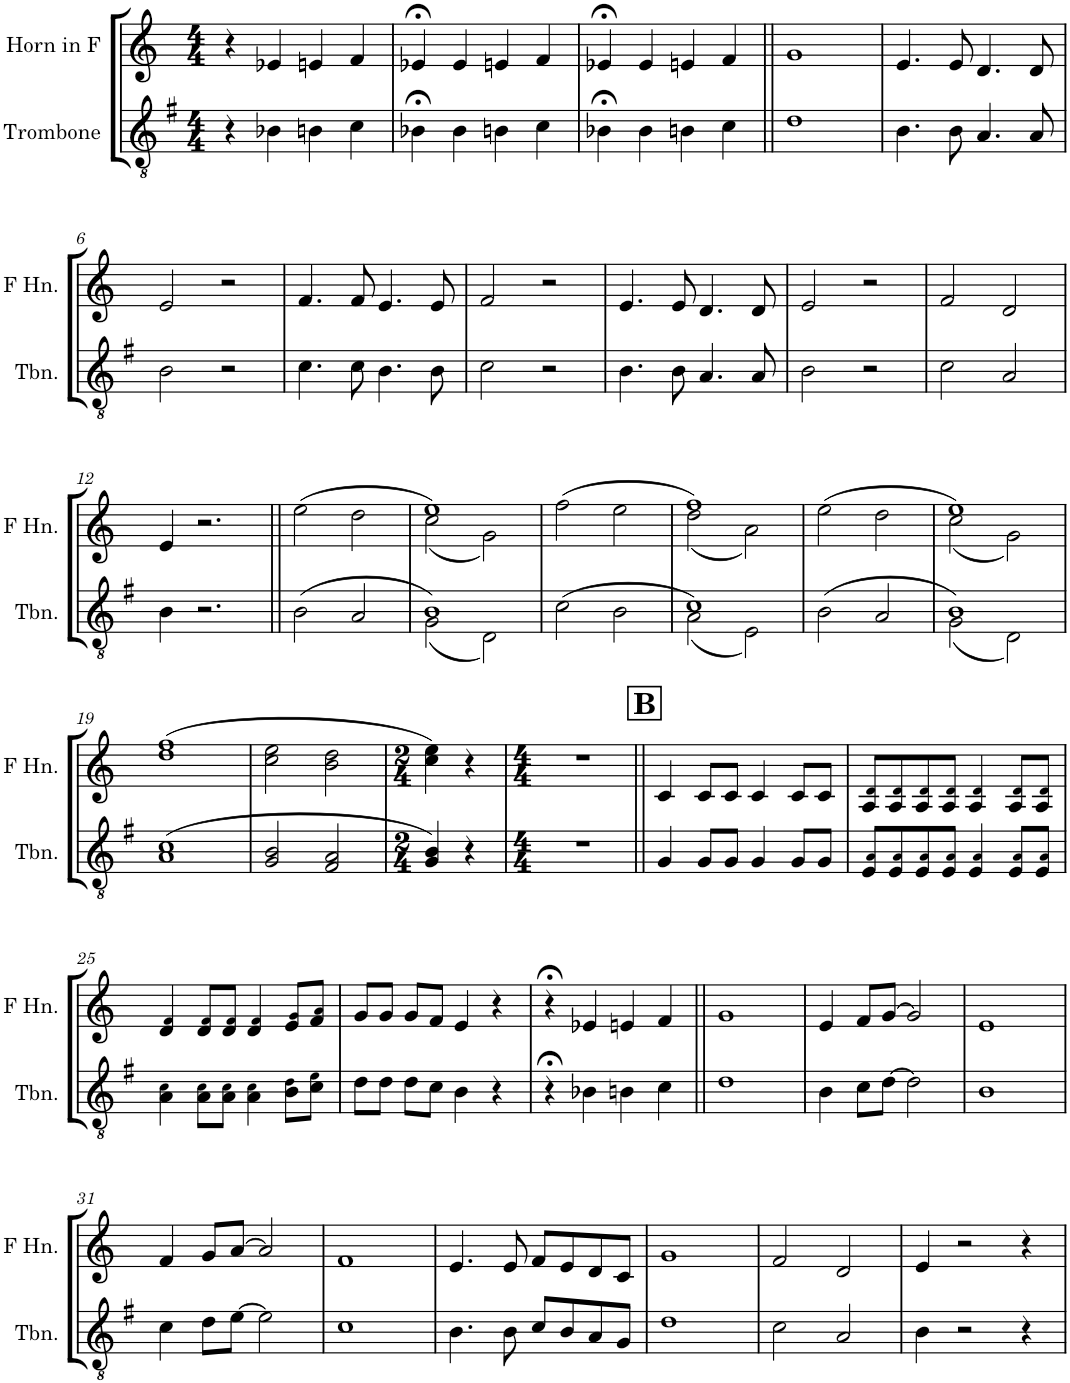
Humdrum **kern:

**kern	**kern
*part2	*part1
*staff2	*staff1
*I"Trombone	*I"Horn in F
*I'Tbn.	*
*clefGv2	*clefG2
*Trd1c2	*Trd4c7
*k[f#]	*k[]
*M4/4	*M4/4
=1	=1
4r	4r
4B-X\	4e-X/
4Bn\	4en/
4c\	4f/
=2	=2
4B-X;<\	4e-X;</
4B-\	4e-/
4Bn\	4en/
4c\	4f/
=3	=3
4B-X;<\	4e-X;</
4B-\	4e-/
4Bn\	4en/
4c\	4f/
=4||	=4||
1d	1g
=5	=5
4.B\	4.e/
8B\	8e/
4.A/	4.d/
8A/	8d/
!!LO:LB:g=z
=6	=6
2B\	2e/
2r	2r
=7	=7
4.c\	4.f/
8c\	8f/
4.B\	4.e/
8B\	8e/
=8	=8
2c\	2f/
2r	2r
=9	=9
4.B\	4.e/
8B\	8e/
4.A/	4.d/
8A/	8d/
=10	=10
2B\	2e/
2r	2r
=11	=11
2c\	2f/
2A/	2d/
!!LO:LB:g=z
=12	=12
4B\	4e/
2.r	2.r
=13||	=13||
(2B\	(2ee\
2A/	2dd\
=14	=14
*^	*^
1B)	(2G\	1ee)	(2cc\
.	2D\)	.	2g\)
*v	*v	*	*
*	*v	*v
=15	=15
(2c\	(2ff\
2B\	2ee\
=16	=16
*^	*^
1c)	(2A\	1ff)	(2dd\
.	2E\)	.	2a\)
*v	*v	*	*
*	*v	*v
=17	=17
(2B\	(2ee\
2A/	2dd\
=18	=18
*^	*^
1B)	(2G\	1ee)	(2cc\
.	2D\)	.	2g\)
*v	*v	*	*
*	*v	*v
!!LO:LB:g=z
=19	=19
(1A 1c	(1dd 1ff
=20	=20
2G/ 2B/	2cc\ 2ee\
2F#/ 2A/	2b\ 2dd\
=21	=21
*M2/4	*M2/4
4G/ 4B/)	4cc\ 4ee\)
4r	4r
=22	=22
*M4/4	*M4/4
1r	1r
!!LO:REH:place=s1:a:B:cj:fs=14:t=B
=23||	=23||
4G/	4c/
8G/L	8c/L
8G/J	8c/J
4G/	4c/
8G/L	8c/L
8G/J	8c/J
=24	=24
8E/ 8A!/L	8A/ 8d!/L
8E/ 8A!/	8A/ 8d!/
8E/ 8A!/	8A/ 8d!/
8E/ 8A!/J	8A/ 8d!/J
4E/ 4A!/	4A/ 4d!/
8E/ 8A!/L	8A/ 8d!/L
8E/ 8A!/J	8A/ 8d!/J
!!LO:LB:g=z
=25	=25
4A\ 4c!\	4d/ 4f!/
8A\ 8c!\L	8d/ 8f!/L
8A\ 8c!\J	8d/ 8f!/J
4A\ 4c!\	4d/ 4f!/
8B\ 8d!\L	8e/ 8g!/L
8c\ 8e!\J	8f/ 8a!/J
=26	=26
8d\L	8g/L
8d\J	8g/J
8d\L	8g/L
8c\J	8f/J
4B\	4e/
4r	4r
=27	=27
4r;<	4r;<
4B-X\	4e-X/
4Bn\	4en/
4c\	4f/
=28||	=28||
1d	1g
=29	=29
4B\	4e/
8c\L	8f/L
[>8d\J	[>8g/J
2d\]	2g/]
=30	=30
1B	1e
!!LO:LB:g=z
=31	=31
4c\	4f/
8d\L	8g/L
[>8e\J	[>8a/J
2e\]	2a/]
=32	=32
1c	1f
=33	=33
4.B\	4.e/
8B\	8e/
8c/L	8f/L
8B/	8e/
8A/	8d/
8G/J	8c/J
=34	=34
1d	1g
=35	=35
2c\	2f/
2A/	2d/
=36	=36
4B\	4e/
2r	2r
4r	4r
=	=
*-	*-
